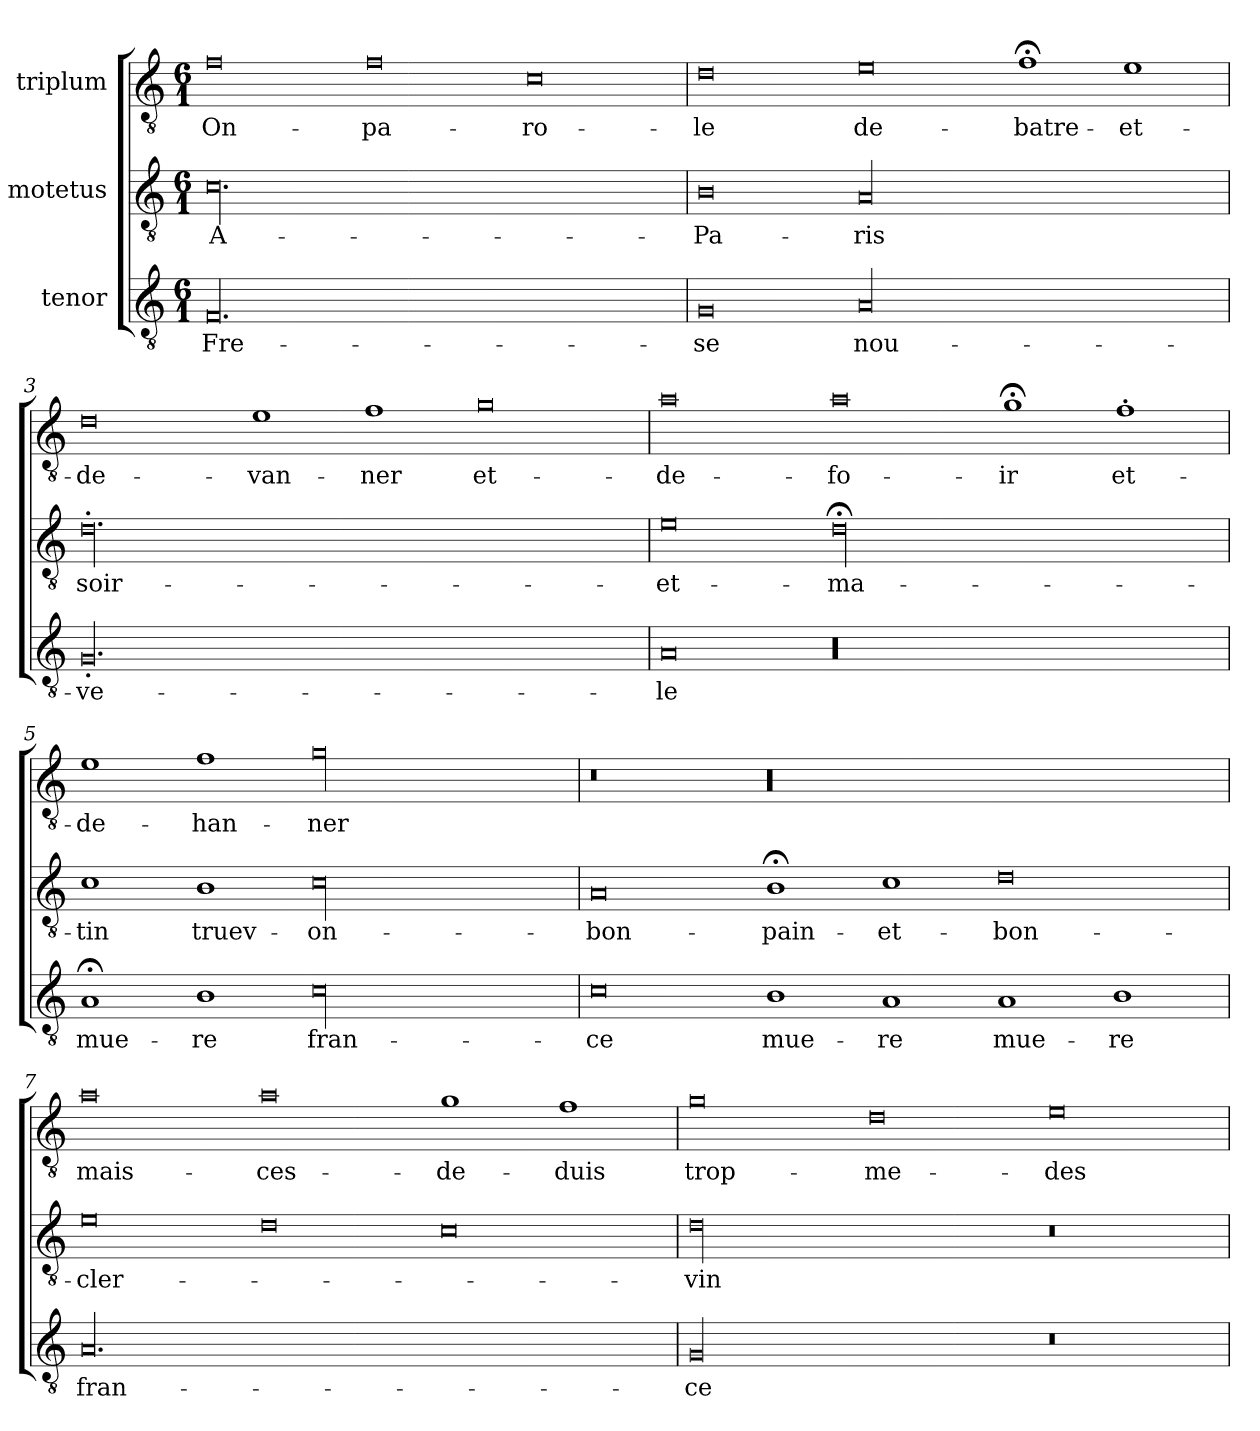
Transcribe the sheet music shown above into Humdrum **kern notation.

**kern	**text	**kern	**text	**kern	**text
*part3	*part3	*part2	*part2	*part1	*part1
*staff3	*staff3	*staff2	*staff2	*staff1	*staff1
*I"tenor	*	*I"motetus	*	*I"triplum	*
*clefGv2	*	*clefGv2	*	*clefGv2	*
*k[]	*	*k[]	*	*k[]	*
*C:	*	*C:	*	*C:	*
*M6/1	*	*M6/1	*	*M6/1	*
=1	=1	=1	=1	=1	=1
00.F/	Fre-	00.c\	A-	0f\	On-
.	.	.	.	0f\	pa-
.	.	.	.	0c\	-ro-
=2	=2	=2	=2	=2	=2
0G/	-se	0B\	Pa-	0d\	-le
00A/	nou-	00A/	-ris	0e\	de-
.	.	.	.	1f;<\	batre-
.	.	.	.	1e\	et-
=3	=3	=3	=3	=3	=3
00.G'/	-ve-	00.d'\	soir-	0d\	de-
.	.	.	.	1e\	van-
.	.	.	.	1f\	-ner
.	.	.	.	0g\	et-
=4	=4	=4	=4	=4	=4
0A/	-le	0e\	et-	0a\	de-
00r	.	00d;<\	ma-	0a\	fo-
.	.	.	.	1g;<\	-ir
.	.	.	.	1f'\	et-
=5	=5	=5	=5	=5	=5
1A;</	mue-	1c\	-tin	1e\	de-
1B\	-re	1B\	truev-	1f\	han-
00c\	fran-	00c\	on-	00g\	-ner
=6	=6	=6	=6	=6	=6
0c\	-ce	0A/	bon-	0r	.
1B\	mue-	1B;<\	pain-	00r	.
1A/	-re	1c\	et-	.	.
1A/	mue-	0d\	bon-	.	.
1B\	-re	.	.	.	.
=7	=7	=7	=7	=7	=7
00.A/	fran-	0e\	cler-	0a\	mais-
.	.	0d\	.	0a\	ces-
.	.	0c\	.	1g\	de-
.	.	.	.	1f\	-duis
=8	=8	=8	=8	=8	=8
00G/	-ce	00d\	vin-	0g\	trop-
.	.	.	.	0d\	me-
0r	.	0r	.	0e\	des-
=	=	=	=	=	=
*-	*-	*-	*-	*-	*-
